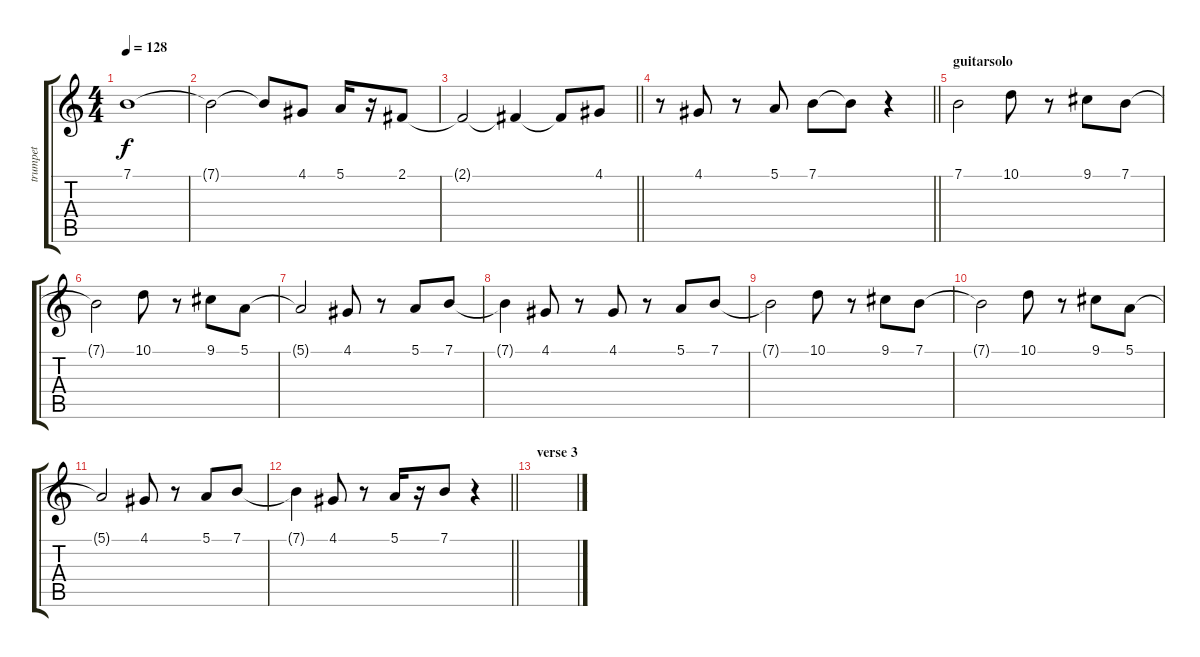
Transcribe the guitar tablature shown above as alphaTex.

\track ("trumpet" "trumpet") {instrument trumpet}
\staff {score tabs}
\tuning (E4 B3 G3 D3 A2 E2) {hide}
\ts (4 4)
\tempo 128
\clef g2
\ks c
7.1.1{dy f} |
7.1{t}.2 7.1{t}.8 4.1.8 5.1.16 r.16 2.1.8 |
\barLineRight lightlight
2.1{t}.2 2.1{t}.4 2.1{t}.8 4.1.8 |
\barLineRight lightlight
r.8 4.1.8 r.8 5.1.8 7.1.8 7.1{t}.8 r.4 |
\section ("" "guitarsolo")
7.1.2 10.1.8 r.8 9.1.8 7.1.8 |
7.1{t}.2 10.1.8 r.8 9.1.8 5.1.8 |
5.1{t}.2 4.1.8 r.8 5.1.8 7.1.8 |
7.1{t}.4 4.1.8 r.8 4.1.8 r.8 5.1.8 7.1.8 |
7.1{t}.2 10.1.8 r.8 9.1.8 7.1.8 |
7.1{t}.2 10.1.8 r.8 9.1.8 5.1.8 |
5.1{t}.2 4.1.8 r.8 5.1.8 7.1.8 |
\barLineRight lightlight
7.1{t}.4 4.1.8 r.8 5.1.16 r.16 7.1.8 r.4 |
\section ("" "verse 3")
